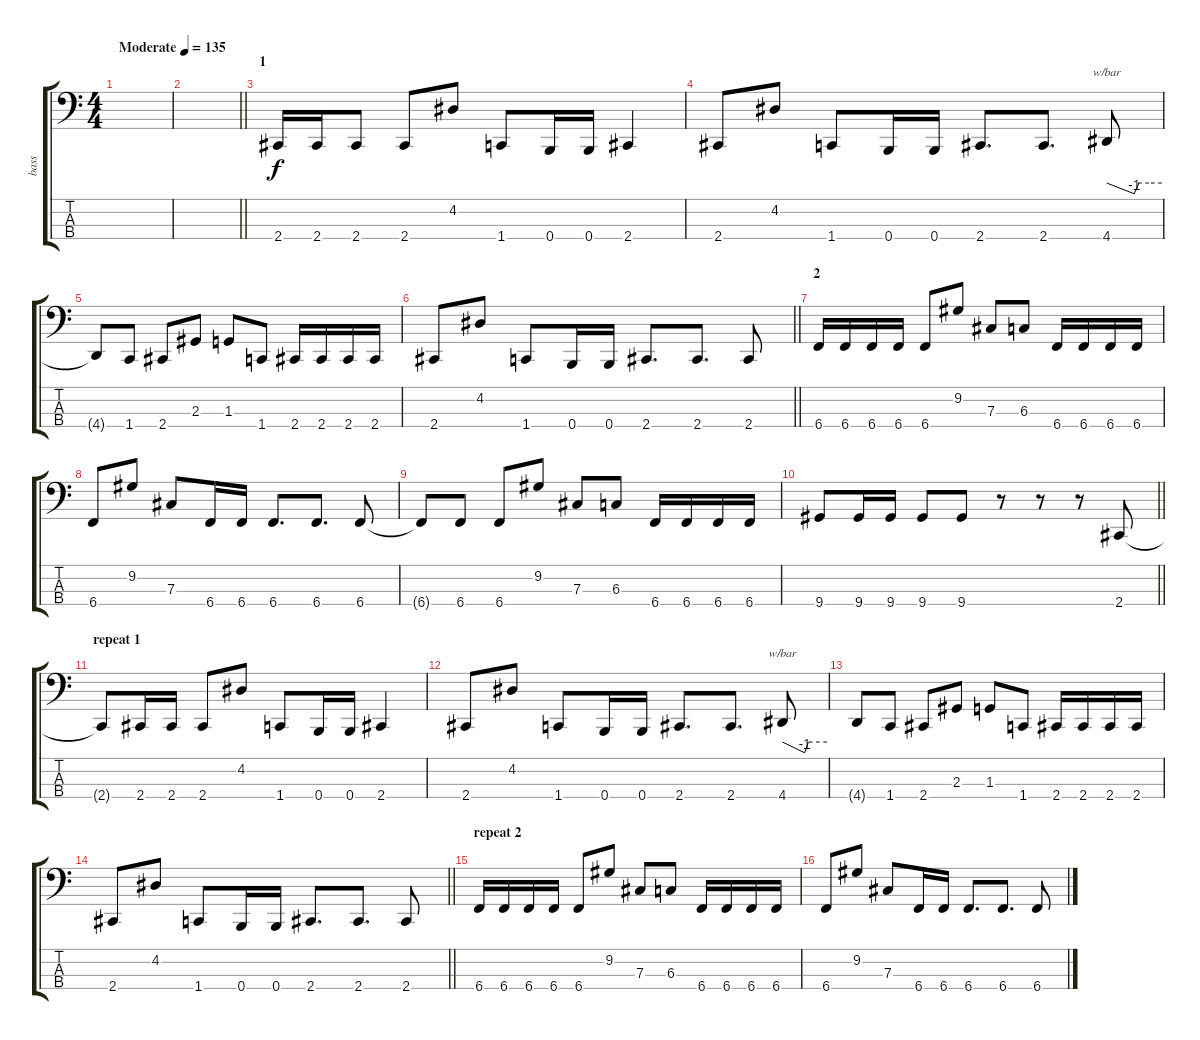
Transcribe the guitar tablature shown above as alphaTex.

\track ("bass" "bass") {instrument electricbasspick}
\staff {score tabs}
\tuning (E2 B1 Gb1 B0) {hide}
\ts (4 4)
\tempo (135 "Moderate")
\clef f4
\ks c
|
\barLineRight lightlight
|
\section ("" "1")
2.4.16 2.4.16 2.4.8 2.4.8 4.2.8 1.4.8 0.4.16 0.4.16 2.4.4 |
2.4.8 4.2.8 1.4.8 0.4.16 0.4.16 2.4.8{d} 2.4.8{d} 4.4.8{tbe (custom default 0 0 30 -4 35 0 46 0 60 0)} |
4.4{t}.8 1.4.8 2.4.8 2.3.8 1.3.8 1.4.8 2.4.16 2.4.16 2.4.16 2.4.16 |
\barLineRight lightlight
2.4.8 4.2.8 1.4.8 0.4.16 0.4.16 2.4.8{d} 2.4.8{d} 2.4.8 |
\section ("" "2")
6.4.16 6.4.16 6.4.16 6.4.16 6.4.8 9.2.8 7.3.8 6.3.8 6.4.16 6.4.16 6.4.16 6.4.16 |
6.4.8 9.2.8 7.3.8 6.4.16 6.4.16 6.4.8{d} 6.4.8{d} 6.4.8 |
6.4{t}.8 6.4.8 6.4.8 9.2.8 7.3.8 6.3.8 6.4.16 6.4.16 6.4.16 6.4.16 |
\barLineRight lightlight
9.4.8 9.4.16 9.4.16 9.4.8 9.4.8 r.8 r.8 r.8 2.4.8 |
\section ("" "repeat 1")
2.4{t}.8 2.4.16 2.4.16 2.4.8 4.2.8 1.4.8 0.4.16 0.4.16 2.4.4 |
2.4.8 4.2.8 1.4.8 0.4.16 0.4.16 2.4.8{d} 2.4.8{d} 4.4.8{tbe (custom default 0 0 30 -4 35 0 60 0)} |
4.4{t}.8 1.4.8 2.4.8 2.3.8 1.3.8 1.4.8 2.4.16 2.4.16 2.4.16 2.4.16 |
\barLineRight lightlight
2.4.8 4.2.8 1.4.8 0.4.16 0.4.16 2.4.8{d} 2.4.8{d} 2.4.8 |
\section ("" "repeat 2")
6.4.16 6.4.16 6.4.16 6.4.16 6.4.8 9.2.8 7.3.8 6.3.8 6.4.16 6.4.16 6.4.16 6.4.16 |
6.4.8 9.2.8 7.3.8 6.4.16 6.4.16 6.4.8{d} 6.4.8{d} 6.4.8
